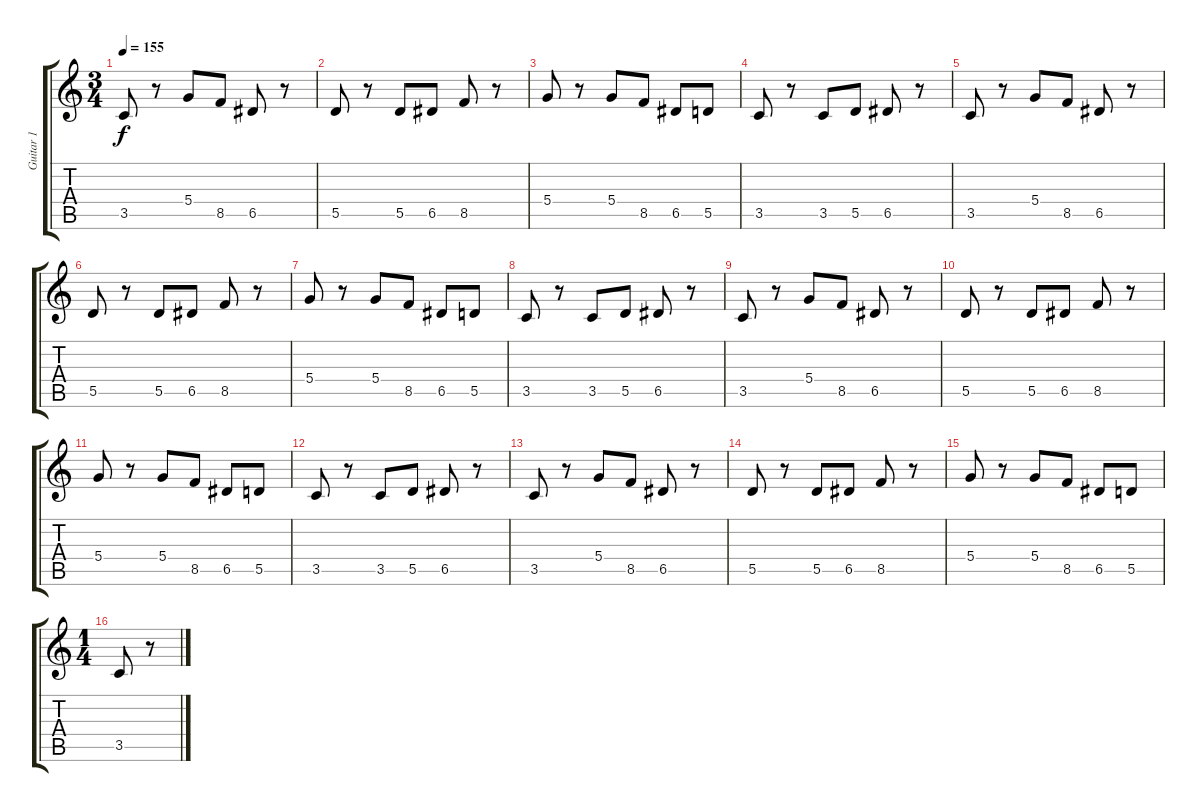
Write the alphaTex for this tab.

\track ("Guitar 1" "Guitar 1") {instrument distortionguitar}
\staff {score tabs}
\tuning (E4 B3 G3 D3 A2 E2) {hide}
\ts (3 4)
\tempo 155
\clef g2
\ks c
3.5.8{dy f} r.8 5.4.8 8.5.8 6.5.8 r.8 |
5.5.8 r.8 5.5.8 6.5.8 8.5.8 r.8 |
5.4.8 r.8 5.4.8 8.5.8 6.5.8 5.5.8 |
3.5.8 r.8 3.5.8 5.5.8 6.5.8 r.8 |
3.5.8 r.8 5.4.8 8.5.8 6.5.8 r.8 |
5.5.8 r.8 5.5.8 6.5.8 8.5.8 r.8 |
5.4.8 r.8 5.4.8 8.5.8 6.5.8 5.5.8 |
3.5.8 r.8 3.5.8 5.5.8 6.5.8 r.8 |
3.5.8 r.8 5.4.8 8.5.8 6.5.8 r.8 |
5.5.8 r.8 5.5.8 6.5.8 8.5.8 r.8 |
5.4.8 r.8 5.4.8 8.5.8 6.5.8 5.5.8 |
3.5.8 r.8 3.5.8 5.5.8 6.5.8 r.8 |
3.5.8 r.8 5.4.8 8.5.8 6.5.8 r.8 |
5.5.8 r.8 5.5.8 6.5.8 8.5.8 r.8 |
5.4.8 r.8 5.4.8 8.5.8 6.5.8 5.5.8 |
\ts (1 4)
3.5.8 r.8
